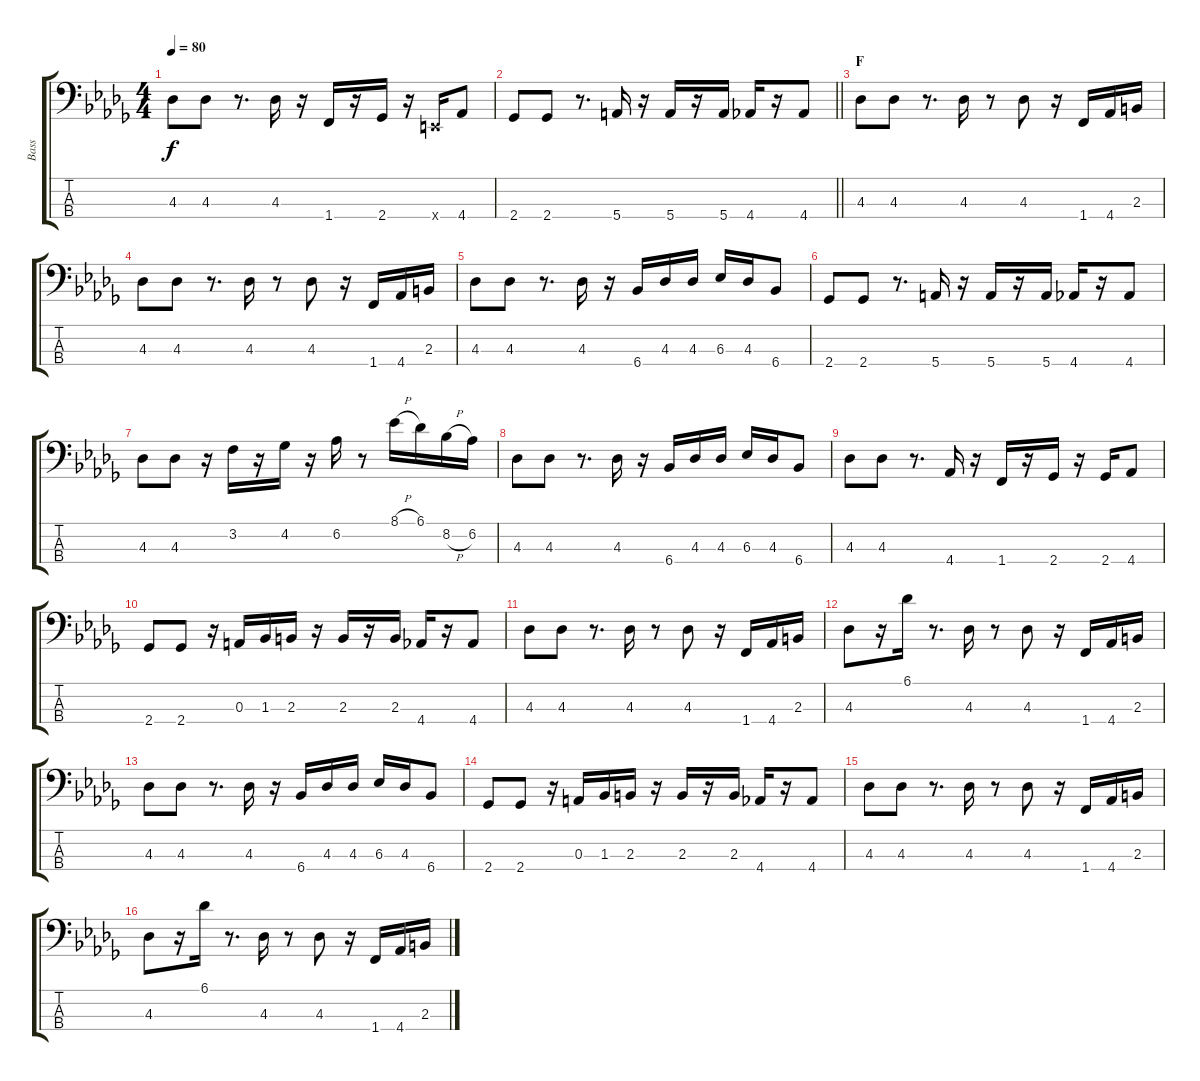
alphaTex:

\track ("Bass" "Bass") {instrument electricbassfinger}
\staff {score tabs}
\tuning (G2 D2 A1 E1) {hide}
\ts (4 4)
\tempo 80
\clef f4
\ks db
4.3.8{dy f} 4.3.8 r.8{d} 4.3.16 r.16 1.4.16 r.16 2.4.16 r.16 0.4{x}.16 4.4.8 |
\barLineRight lightlight
2.4.8 2.4.8 r.8{d} 5.4.16 r.16 5.4.16 r.16 5.4.16 4.4.16 r.16 4.4.8 |
\section ("" "F")
4.3.8 4.3.8 r.8{d} 4.3.16 r.8 4.3.8 r.16 1.4.16 4.4.16 2.3.16 |
4.3.8 4.3.8 r.8{d} 4.3.16 r.8 4.3.8 r.16 1.4.16 4.4.16 2.3.16 |
4.3.8 4.3.8 r.8{d} 4.3.16 r.16 6.4.16 4.3.16 4.3.16 6.3.16 4.3.16 6.4.8 |
2.4.8 2.4.8 r.8{d} 5.4.16 r.16 5.4.16 r.16 5.4.16 4.4.16 r.16 4.4.8 |
4.3.8 4.3.8 r.16 3.2.16 r.16 4.2.16 r.16 6.2.16 r.8 8.1{h}.16 6.1.16 8.2{h}.16 6.2.16 |
4.3.8 4.3.8 r.8{d} 4.3.16 r.16 6.4.16 4.3.16 4.3.16 6.3.16 4.3.16 6.4.8 |
4.3.8 4.3.8 r.8{d} 4.4.16 r.16 1.4.16 r.16 2.4.16 r.16 2.4.16 4.4.8 |
2.4.8 2.4.8 r.16 0.3.16 1.3.16 2.3.16 r.16 2.3.16 r.16 2.3.16 4.4.16 r.16 4.4.8 |
4.3.8 4.3.8 r.8{d} 4.3.16 r.8 4.3.8 r.16 1.4.16 4.4.16 2.3.16 |
4.3.8 r.16 6.1.16 r.8{d} 4.3.16 r.8 4.3.8 r.16 1.4.16 4.4.16 2.3.16 |
4.3.8 4.3.8 r.8{d} 4.3.16 r.16 6.4.16 4.3.16 4.3.16 6.3.16 4.3.16 6.4.8 |
2.4.8 2.4.8 r.16 0.3.16 1.3.16 2.3.16 r.16 2.3.16 r.16 2.3.16 4.4.16 r.16 4.4.8 |
4.3.8 4.3.8 r.8{d} 4.3.16 r.8 4.3.8 r.16 1.4.16 4.4.16 2.3.16 |
4.3.8 r.16 6.1.16 r.8{d} 4.3.16 r.8 4.3.8 r.16 1.4.16 4.4.16 2.3.16
